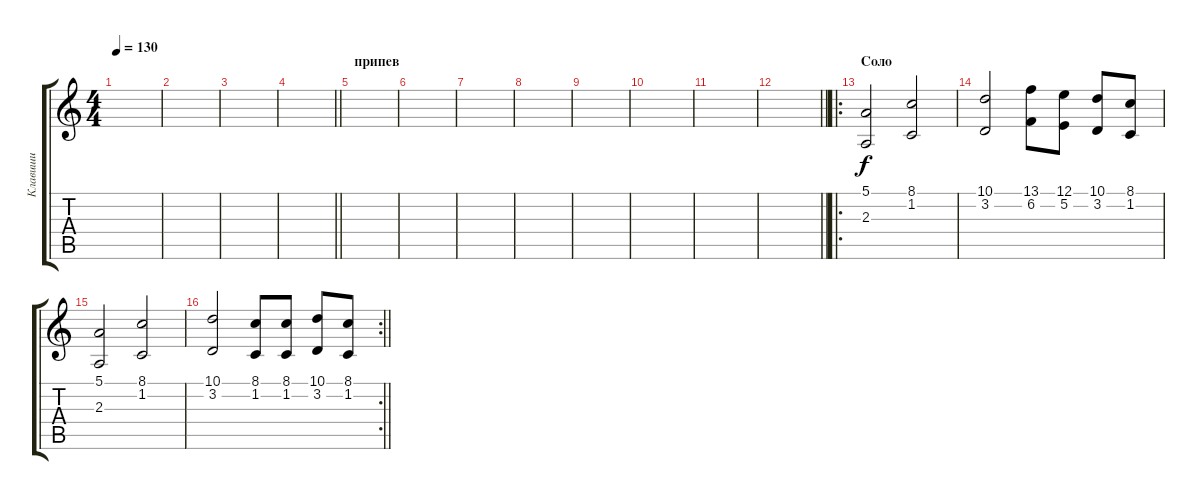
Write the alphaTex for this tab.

\track ("Клавиши" "Клавиши") {instrument tangoaccordion}
\staff {score tabs}
\tuning (E4 B3 G3 D3 A2 E2) {hide}
\ts (4 4)
\tempo 130
\clef g2
\ks c
|
|
|
\barLineRight lightlight
|
\section ("" "припев")
|
|
|
|
|
|
|
\barLineRight lightlight
|
\ro
\section ("" "Соло")
(5.1 2.3).2 (8.1 1.2).2 |
(10.1 3.2).2 (13.1 6.2).8 (12.1 5.2).8 (10.1 3.2).8 (8.1 1.2).8 |
(5.1 2.3).2 (8.1 1.2).2 |
\rc 2
\barLineRight lightlight
(10.1 3.2).2 (8.1 1.2).8 (8.1 1.2).8 (10.1 3.2).8 (8.1 1.2).8
